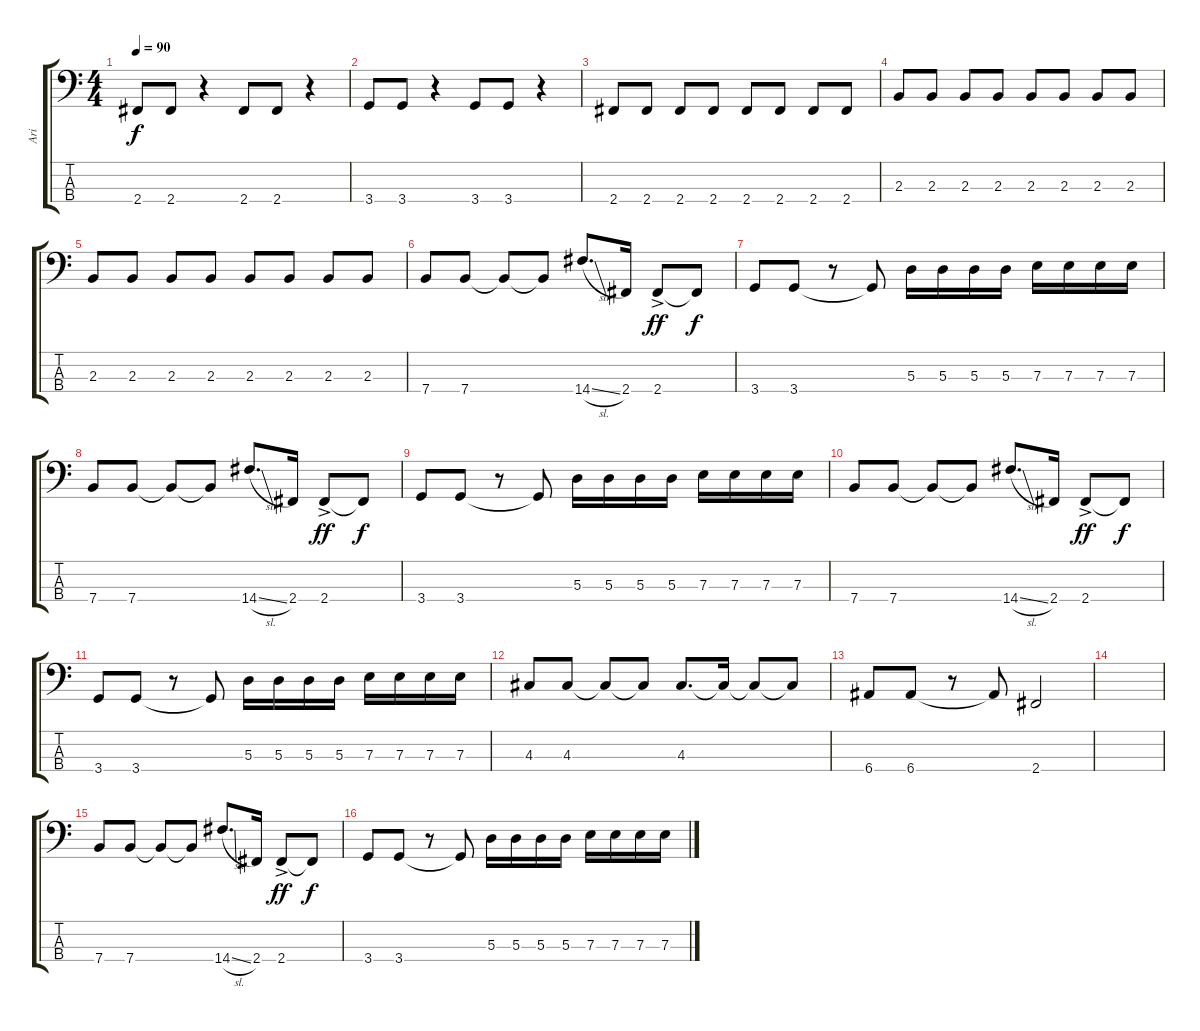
\track ("Ari" "Ari") {instrument electricbassfinger}
\staff {score tabs}
\tuning (G2 D2 A1 E1) {hide}
\ts (4 4)
\tempo 90
\clef f4
\ks c
2.4.8{dy f} 2.4.8 r.4 2.4.8 2.4.8 r.4 |
3.4.8 3.4.8 r.4 3.4.8 3.4.8 r.4 |
2.4.8 2.4.8 2.4.8 2.4.8 2.4.8 2.4.8 2.4.8 2.4.8 |
2.3.8 2.3.8 2.3.8 2.3.8 2.3.8 2.3.8 2.3.8 2.3.8 |
2.3.8 2.3.8 2.3.8 2.3.8 2.3.8 2.3.8 2.3.8 2.3.8 |
7.4.8 7.4.8 7.4{t}.8 7.4{t}.8 14.4{sl}.8{d} 2.4.16 2.4{ac}.8{dy ff} 2.4{t}.8{dy f} |
3.4.8 3.4.8 r.8 3.4{t}.8 5.3.16 5.3.16 5.3.16 5.3.16 7.3.16 7.3.16 7.3.16 7.3.16 |
7.4.8 7.4.8 7.4{t}.8 7.4{t}.8 14.4{sl}.8{d} 2.4.16 2.4{ac}.8{dy ff} 2.4{t}.8{dy f} |
3.4.8 3.4.8 r.8 3.4{t}.8 5.3.16 5.3.16 5.3.16 5.3.16 7.3.16 7.3.16 7.3.16 7.3.16 |
7.4.8 7.4.8 7.4{t}.8 7.4{t}.8 14.4{sl}.8{d} 2.4.16 2.4{ac}.8{dy ff} 2.4{t}.8{dy f} |
3.4.8 3.4.8 r.8 3.4{t}.8 5.3.16 5.3.16 5.3.16 5.3.16 7.3.16 7.3.16 7.3.16 7.3.16 |
4.3.8 4.3.8 4.3{t}.8 4.3{t}.8 4.3.8{d} 4.3{t}.16 4.3{t}.8 4.3{t}.8 |
6.4.8 6.4.8 r.8 6.4{t}.8 2.4.2 |
|
7.4.8 7.4.8 7.4{t}.8 7.4{t}.8 14.4{sl}.8{d} 2.4.16 2.4{ac}.8{dy ff} 2.4{t}.8{dy f} |
3.4.8 3.4.8 r.8 3.4{t}.8 5.3.16 5.3.16 5.3.16 5.3.16 7.3.16 7.3.16 7.3.16 7.3.16
